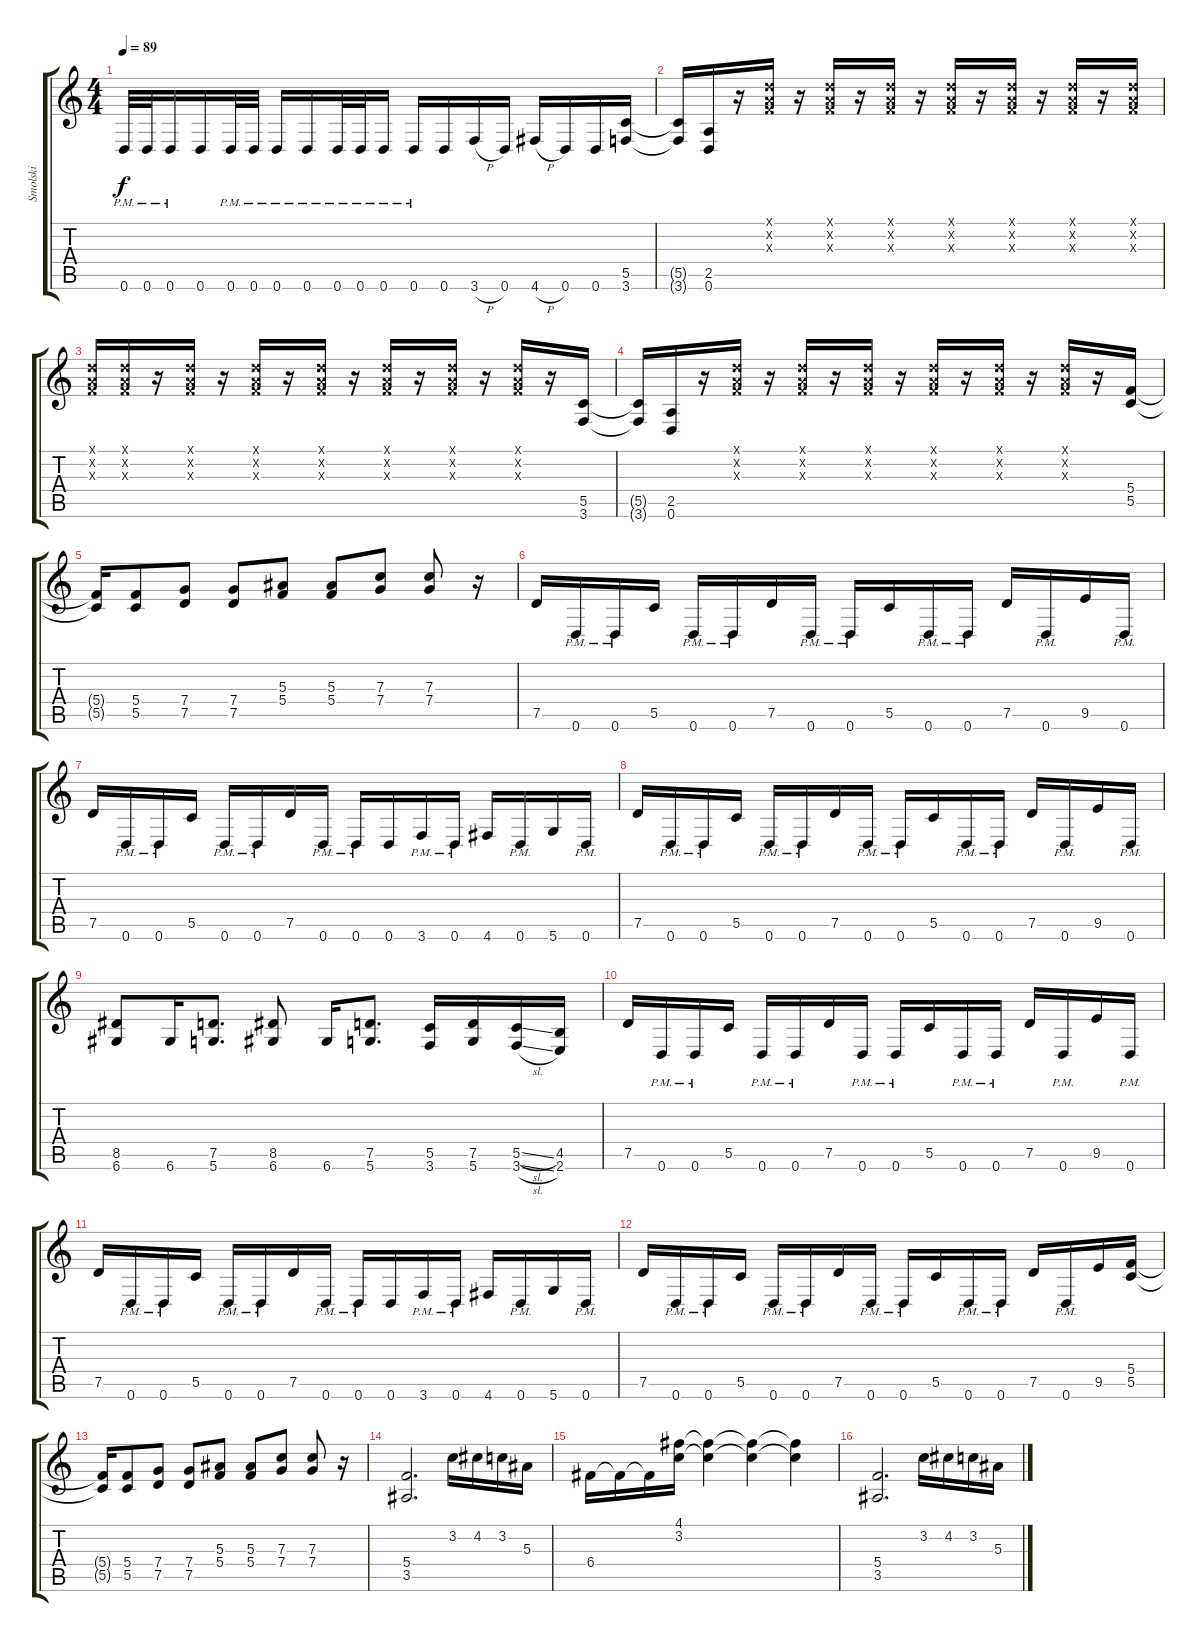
\track ("Smolski" "Smolski") {instrument distortionguitar}
\staff {score tabs}
\tuning (D4 A3 F3 C3 G2 D2) {hide}
\ts (4 4)
\tempo 89
\clef g2
\ks c
0.6{pm}.32{dy f} 0.6{pm}.32 0.6{pm}.16 0.6.16 0.6{pm}.32 0.6{pm}.32 0.6{pm}.16 0.6{pm}.16 0.6{pm}.32 0.6{pm}.32 0.6{pm}.16 0.6{pm}.16 0.6.16 3.6{h}.16 0.6.16 4.6{h}.16 0.6.16 0.6.16 (5.5 3.6).16 |
(5.5{t} 3.6{t}).16 (2.5 0.6).16 r.16 (0.1{x} 0.2{x} 0.3{x}).16 r.16 (0.1{x} 0.2{x} 0.3{x}).16 r.16 (0.1{x} 0.2{x} 0.3{x}).16 r.16 (0.1{x} 0.2{x} 0.3{x}).16 r.16 (0.1{x} 0.2{x} 0.3{x}).16 r.16 (0.1{x} 0.2{x} 0.3{x}).16 r.16 (0.1{x} 0.2{x} 0.3{x}).16 |
(0.1{x} 0.2{x} 0.3{x}).16 (0.1{x} 0.2{x} 0.3{x}).16 r.16 (0.1{x} 0.2{x} 0.3{x}).16 r.16 (0.1{x} 0.2{x} 0.3{x}).16 r.16 (0.1{x} 0.2{x} 0.3{x}).16 r.16 (0.1{x} 0.2{x} 0.3{x}).16 r.16 (0.1{x} 0.2{x} 0.3{x}).16 r.16 (0.1{x} 0.2{x} 0.3{x}).16 r.16 (5.5 3.6).16 |
(5.5{t} 3.6{t}).16 (2.5 0.6).16 r.16 (0.1{x} 0.2{x} 0.3{x}).16 r.16 (0.1{x} 0.2{x} 0.3{x}).16 r.16 (0.1{x} 0.2{x} 0.3{x}).16 r.16 (0.1{x} 0.2{x} 0.3{x}).16 r.16 (0.1{x} 0.2{x} 0.3{x}).16 r.16 (0.1{x} 0.2{x} 0.3{x}).16 r.16 (5.4 5.5).16 |
(5.4{t} 5.5{t}).16 (5.4 5.5).8 (7.4 7.5).8 (7.4 7.5).8 (5.3 5.4).8 (5.3 5.4).8 (7.3 7.4).8 (7.3 7.4).8 r.16 |
7.5.16 0.6{pm}.16 0.6{pm}.16 5.5.16 0.6{pm}.16 0.6{pm}.16 7.5.16 0.6{pm}.16 0.6{pm}.16 5.5.16 0.6{pm}.16 0.6{pm}.16 7.5.16 0.6{pm}.16 9.5.16 0.6{pm}.16 |
7.5.16 0.6{pm}.16 0.6{pm}.16 5.5.16 0.6{pm}.16 0.6{pm}.16 7.5.16 0.6{pm}.16 0.6{pm}.16 0.6.16 3.6{pm}.16 0.6{pm}.16 4.6.16 0.6{pm}.16 5.6.16 0.6{pm}.16 |
7.5.16 0.6{pm}.16 0.6{pm}.16 5.5.16 0.6{pm}.16 0.6{pm}.16 7.5.16 0.6{pm}.16 0.6{pm}.16 5.5.16 0.6{pm}.16 0.6{pm}.16 7.5.16 0.6{pm}.16 9.5.16 0.6{pm}.16 |
(8.5 6.6).8 6.6.16 (7.5 5.6).8{d} (8.5 6.6).8 6.6.16 (7.5 5.6).8{d} (5.5 3.6).16 (7.5 5.6).16 (5.5{sl} 3.6{sl}).16 (4.5 2.6).16 |
7.5.16 0.6{pm}.16 0.6{pm}.16 5.5.16 0.6{pm}.16 0.6{pm}.16 7.5.16 0.6{pm}.16 0.6{pm}.16 5.5.16 0.6{pm}.16 0.6{pm}.16 7.5.16 0.6{pm}.16 9.5.16 0.6{pm}.16 |
7.5.16 0.6{pm}.16 0.6{pm}.16 5.5.16 0.6{pm}.16 0.6{pm}.16 7.5.16 0.6{pm}.16 0.6{pm}.16 0.6.16 3.6{pm}.16 0.6{pm}.16 4.6.16 0.6{pm}.16 5.6.16 0.6{pm}.16 |
7.5.16 0.6{pm}.16 0.6{pm}.16 5.5.16 0.6{pm}.16 0.6{pm}.16 7.5.16 0.6{pm}.16 0.6{pm}.16 5.5.16 0.6{pm}.16 0.6{pm}.16 7.5.16 0.6{pm}.16 9.5.16 (5.4 5.5).16 |
(5.4{t} 5.5{t}).16 (5.4 5.5).8 (7.4 7.5).8 (7.4 7.5).8 (5.3 5.4).8 (5.3 5.4).8 (7.3 7.4).8 (7.3 7.4).8 r.16 |
(5.4 3.5).2{d volume 10} 3.2.16 4.2.16 3.2.16 5.3.16 |
6.4.16 6.4{t}.16 6.4{t}.16 (4.1 3.2).16 (4.1{t} 3.2{t}).4 (4.1{t} 3.2{t}).4 (4.1{t} 3.2{t}).4 |
(5.4 3.5).2{d} 3.2.16 4.2.16 3.2.16 5.3.16
